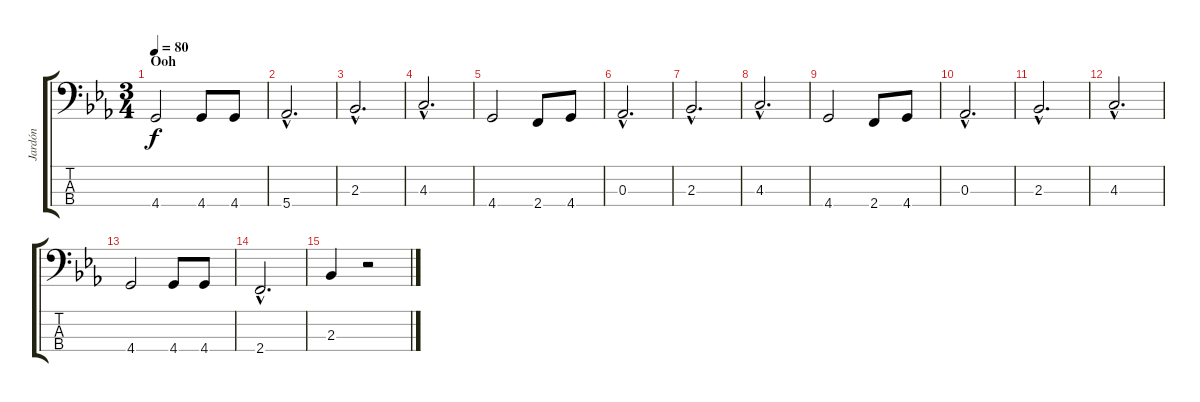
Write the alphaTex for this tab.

\track ("Jardón" "Jardón") {instrument electricbassfinger}
\staff {score tabs}
\tuning (Gb2 Db2 Ab1 Eb1) {hide}
\ts (3 4)
\section ("" "Ooh")
\tempo 80
\clef f4
\ks eb
4.4.2{dy f} 4.4.8 4.4.8 |
5.4{hac}.2{d} |
2.3{hac}.2{d} |
4.3{hac}.2{d} |
4.4.2 2.4.8 4.4.8 |
0.3{hac}.2{d} |
2.3{hac}.2{d} |
4.3{hac}.2{d} |
4.4.2 2.4.8 4.4.8 |
0.3{hac}.2{d} |
2.3{hac}.2{d} |
4.3{hac}.2{d} |
4.4.2 4.4.8 4.4.8 |
2.4{hac}.2{d} |
2.3.4 r.2
